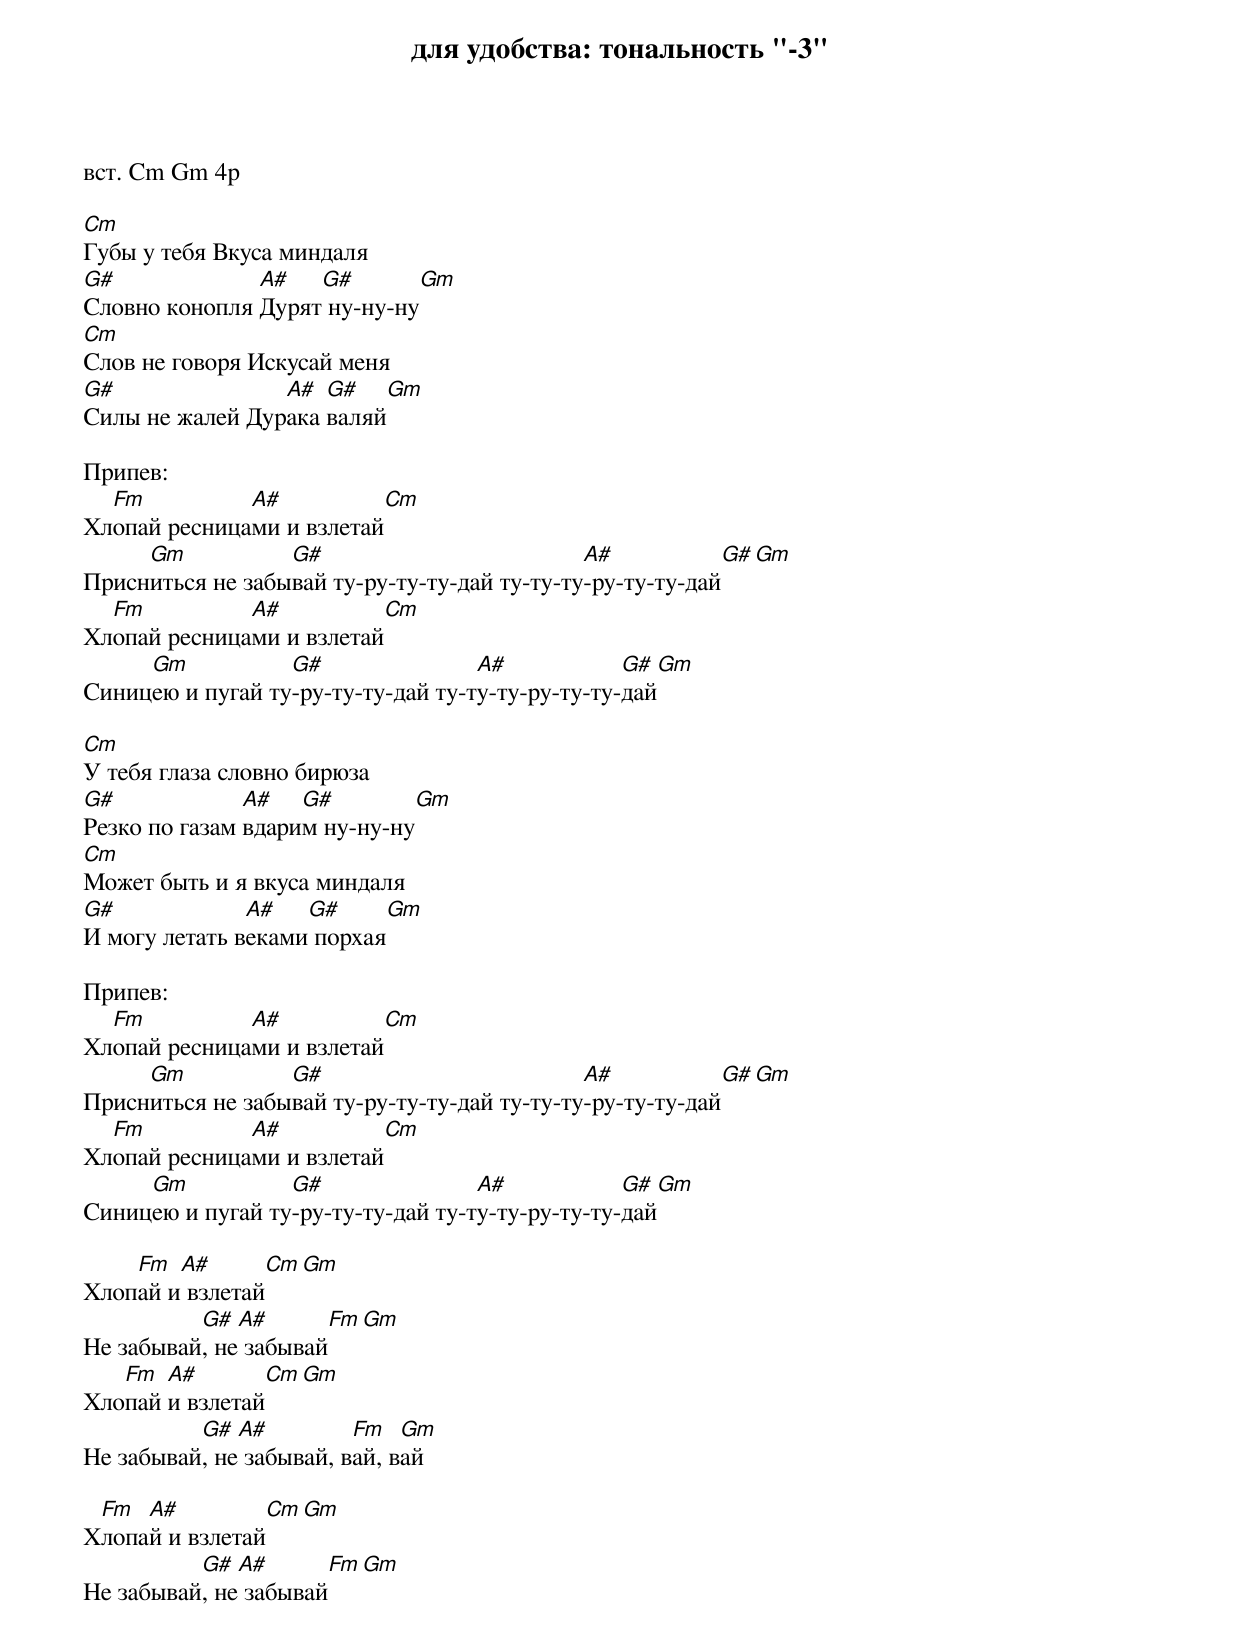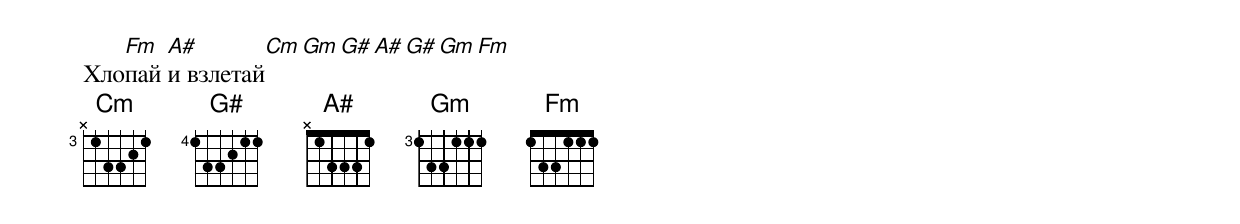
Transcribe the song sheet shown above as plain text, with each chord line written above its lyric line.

для удобства: тональность "-3"

вст. Cm Gm 4р

Cm
Губы у тебя Вкуса миндаля
G#             A#   G#              Gm
Словно конопля Дурят ну-ну-ну
Cm
Слов не говоря Искусай меня
G#               A#  G#           Gm
Силы не жалей Дурака валяй

Припев:
  Fm          A#            Cm
Хлопай ресницами и взлетай
     Gm           G#                          A#            G#          Gm
Присниться не забывай ту-ру-ту-ту-дай ту-ту-ту-ру-ту-ту-дай
  Fm          A#            Cm
Хлопай ресницами и взлетай
     Gm           G#                A#            G#          Gm
Синицею и пугай ту-ру-ту-ту-дай ту-ту-ту-ру-ту-ту-дай

Cm
У тебя глаза словно бирюза
G#             A#   G#              Gm
Резко по газам вдарим ну-ну-ну
Cm
Может быть и я вкуса миндаля
G#             A#   G#              Gm
И могу летать веками порхая

Припев:
  Fm          A#            Cm
Хлопай ресницами и взлетай
     Gm           G#                          A#            G#          Gm
Присниться не забывай ту-ру-ту-ту-дай ту-ту-ту-ру-ту-ту-дай
  Fm          A#            Cm
Хлопай ресницами и взлетай
     Gm           G#                A#            G#          Gm
Синицею и пугай ту-ру-ту-ту-дай ту-ту-ту-ру-ту-ту-дай

    Fm  A#         Cm   Gm
Хлопай и взлетай
          G#  A#         Fm   Gm
Не забывай, не забывай
   Fm  A#         Cm   Gm
Хлопай и взлетай
          G#  A#         Fm   Gm
Не забывай, не забывай, вай, вай

 Fm  A#         Cm   Gm
Хлопай и взлетай
          G#  A#         Fm   Gm
Не забывай, не забывай
   Fm  A#         Cm   Gm  G# A# G# Gm Fm
Хлопай и взлетай
